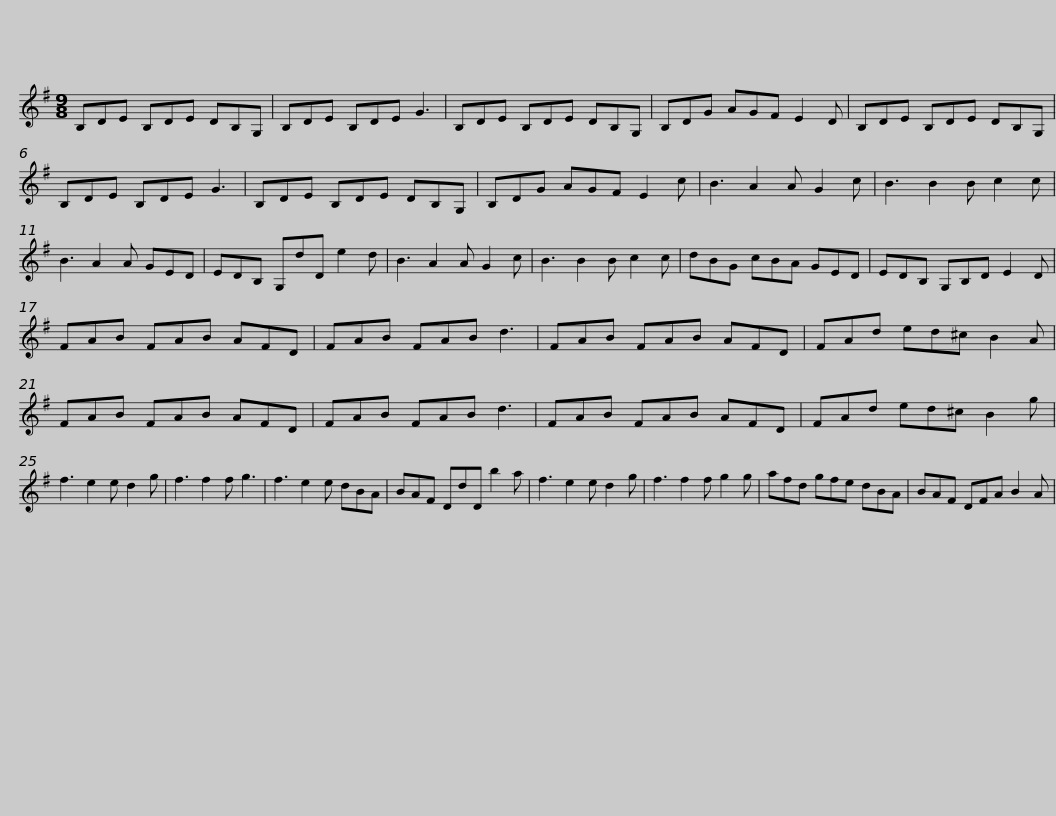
X:1
L:1/8
M:9/8
I:linebreak $
K:G
V:1 treble
V:1
 B,DE B,DE DB,G, | B,DE B,DE G3 | B,DE B,DE DB,G, | B,DG AGF E2 D |$ B,DE B,DE DB,G, | %5
 B,DE B,DE G3 | B,DE B,DE DB,G, | B,DG AGF E2 c | B3 A2 A G2 c |$ B3 B2 B c2 c | %10
 B3 A2 A GED | EDB, G,dD e2 d | B3 A2 A G2 c | B3 B2 B c2 c | dBG cBA GED |$ %15
 EDB, G,B,D E2 D | FAB FAB AFD | FAB FAB d3 | FAB FAB AFD | FAd ed^c B2 A |$ %20
 FAB FAB AFD | FAB FAB d3 | FAB FAB AFD | FAd ed^c B2 g | f3 e2 e d2 g | %25
 f3 f2 f g3 |$ f3 e2 e dBA | BAF DdD b2 a | f3 e2 e d2 g | f3 f2 f g2 g | %30
 afd gfe dBA | BAF DFA B2 A | %32
